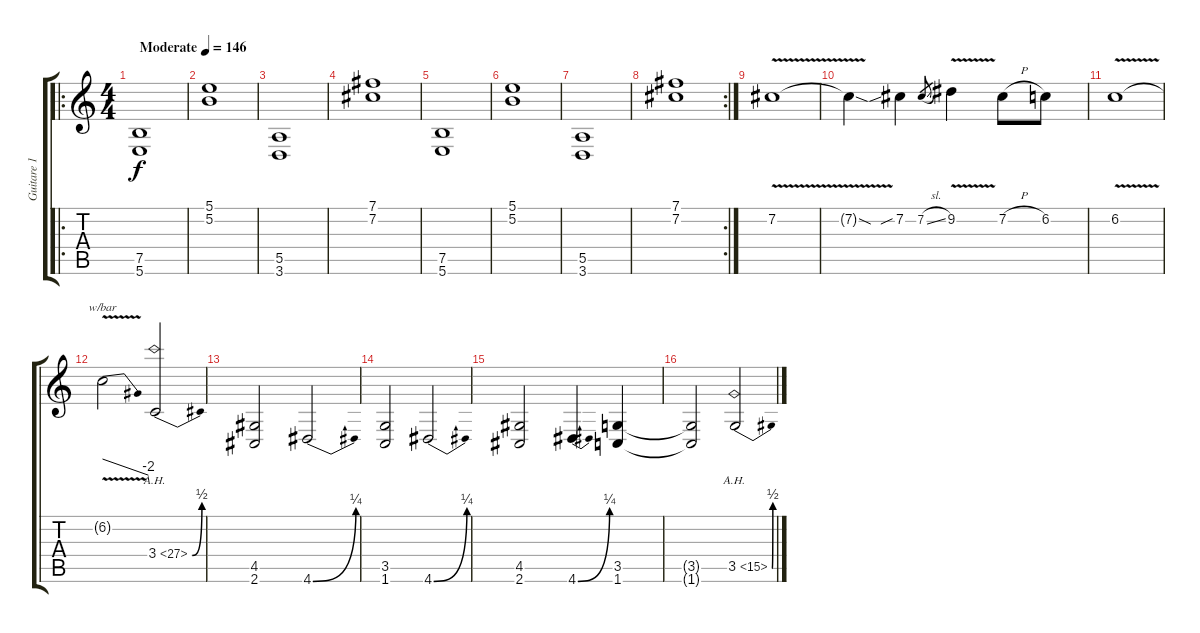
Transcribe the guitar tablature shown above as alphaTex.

\track ("Guitare 1" "Guitare 1") {instrument distortionguitar}
\staff {score tabs}
\tuning (B3 Gb3 D3 A2 E2 B1) {hide}
\ro
\ts (4 4)
\tempo (146 "Moderate")
\clef g2
\ks c
(7.5 5.6).1{dy f instrument distortionguitar} |
(5.1 5.2).1 |
(5.5 3.6).1 |
(7.1 7.2).1 |
(7.5 5.6).1 |
(5.1 5.2).1 |
(5.5 3.6).1 |
\rc 2
(7.1 7.2).1 |
7.2{v}.1 |
7.2{sod t}.4 7.2{sib}.4 7.2{sl}.8{gr} 9.2{v}.4 7.2{h}.8 6.2.8 |
6.2{v}.1 |
6.2{t}.2{tbe (dive default 0 0 60 -8)} 3.4{be (bend 0 0 60 2) ah 24}.2 |
(4.5 2.6).2 4.6{be (bend 0 0 60 1)}.2 |
(3.5 1.6).2 4.6{be (bend 0 0 60 1)}.2 |
(4.5 2.6).2 4.6{be (bend 0 0 60 1)}.4 (3.5 1.6).4 |
(3.5{t} 1.6{t}).2 3.5{be (bend 0 0 60 2) ah 12}.2
